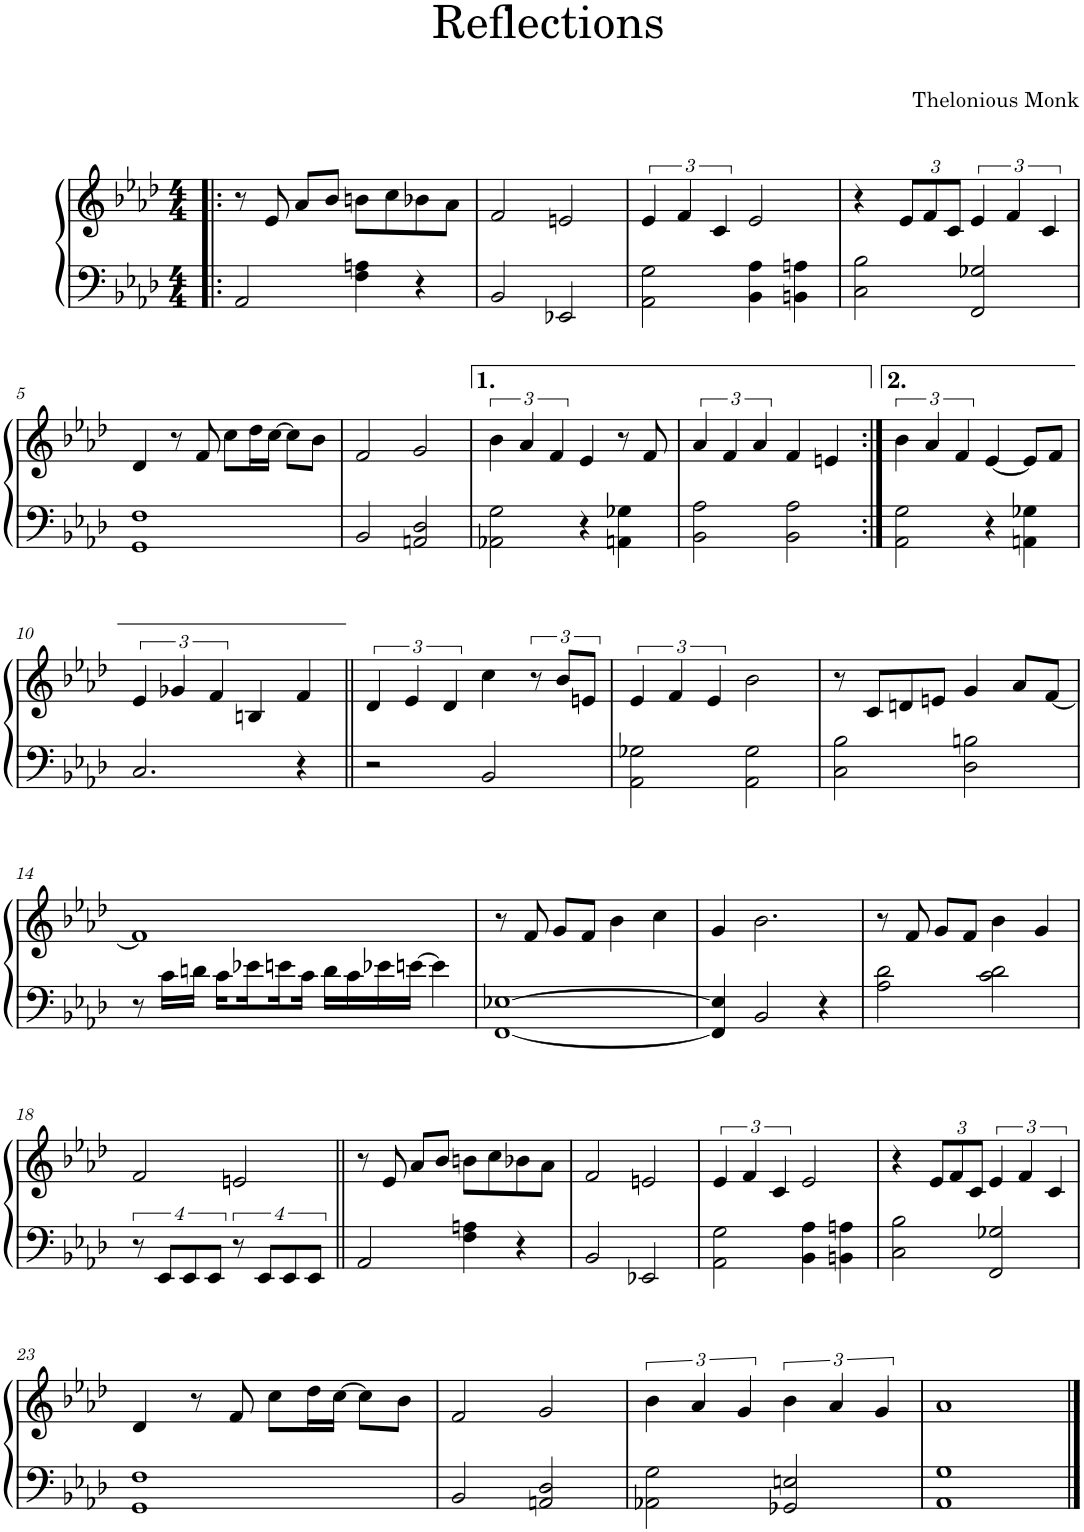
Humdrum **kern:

**kern	**kern
*part1	*part1
*staff2	*staff1
*I"Piano	*
*I'Pia.	*
*clefF4	*clefG2
*k[b-e-a-d-]	*k[b-e-a-d-]
*M4/4	*M4/4
=1!|:	=1!|:
2AA-/	8r
.	8e-/
.	8a-/L
.	8b-/J
4F\ 4An\	8bn\L
.	8cc\
4r	8b-X\
.	8a-\J
=2	=2
2BB-/	2f/
2EE-X/	2en/
=3	=3
2AA-\ 2G\	6e-/
.	6f/
.	6c/
4BB-\ 4A-\	2e-/
4BBn\ 4An\	.
=4	=4
2C\ 2B-\	4r
*	*Xbrackettup
.	12e-/L
.	12f/
.	12c/J
*	*brackettup
2FF/ 2G-X/	6e-/
.	6f/
.	6c/
!!LO:LB:g=z
=5	=5
1GG 1F	4d-/
.	8r
.	8f/
.	8cc\L
.	16dd-\L
.	[16cc\JJ
.	8cc\L]
.	8b-\J
=6	=6
2BB-/	2f/
2AAn/ 2D-/	2g/
=7	=7
2AA-X\ 2G\	6b-\
.	6a-/
.	6f/
4r	4e-/
4AAn\ 4G-X\	8r
.	8f/
=8	=8
2BB-\ 2A-\	6a-/
.	6f/
.	6a-/
2BB-\ 2A-\	4f/
.	4en/
=9:|!	=9:|!
2AA-\ 2G\	6b-\
.	6a-/
.	6f/
4r	[4e-/
4AAn\ 4G-X\	8e-/L]
.	8f/J
!!LO:LB:g=z
=10	=10
2.C/	6e-/
.	6g-X/
.	6f/
.	4Bn/
4r	4f/
=11||	=11||
2r	6d-/
.	6e-/
.	6d-/
2BB-/	4cc\
.	12r
.	12b-/L
.	12en/J
=12	=12
2AA-\ 2G-X\	6e-/
.	6f/
.	6e-/
2AA-\ 2G-\	2b-\
=13	=13
2C\ 2B-\	8r
.	8c/L
.	8dn/
.	8en/J
2D-\ 2Bn\	4g/
.	8a-/L
.	[8f/J
!!LO:LB:g=z
=14	=14
8r	1f]
16c\LL	.
16dn\JJ	.
16c\LL	.
16e-X\L	.
16en\L	.
16c\JL	.
16d\LL	.
16c\	.
16e-X\	.
[16en\JJ	.
4e\]	.
=15	=15
[1FF [1E-X	8r
.	8f/
.	8g/L
.	8f/J
.	4b-\
.	4cc\
=16	=16
4FF/] 4E-/]	4g/
2BB-/	2.b-\
4r	.
=17	=17
2A-\ 2d-\	8r
.	8f/
.	8g/L
.	8f/J
2c\ 2d-\	4b-\
.	4g/
!!LO:LB:g=z
=18	=18
8r	2f/
8EE-/L	.
8EE-/	.
8EE-/J	.
8r	2en/
8EE-/L	.
8EE-/	.
8EE-/J	.
=19||	=19||
2AA-/	8r
.	8e-/
.	8a-/L
.	8b-/J
4F\ 4An\	8bn\L
.	8cc\
4r	8b-X\
.	8a-\J
=20	=20
2BB-/	2f/
2EE-X/	2en/
=21	=21
2AA-\ 2G\	6e-/
.	6f/
.	6c/
4BB-\ 4A-\	2e-/
4BBn\ 4An\	.
=22	=22
2C\ 2B-\	4r
*	*Xbrackettup
.	12e-/L
.	12f/
.	12c/J
*	*brackettup
2FF/ 2G-X/	6e-/
.	6f/
.	6c/
!!LO:LB:g=z
=23	=23
1GG 1F	4d-/
.	8r
.	8f/
.	8cc\L
.	16dd-\L
.	[16cc\JJ
.	8cc\L]
.	8b-\J
=24	=24
2BB-/	2f/
2AAn/ 2D-/	2g/
=25	=25
2AA-X\ 2G\	6b-\
.	6a-/
.	6g/
2GG-X/ 2En/	6b-\
.	6a-/
.	6g/
=26	=26
1AA- 1G	1a-
==	==
*-	*-
